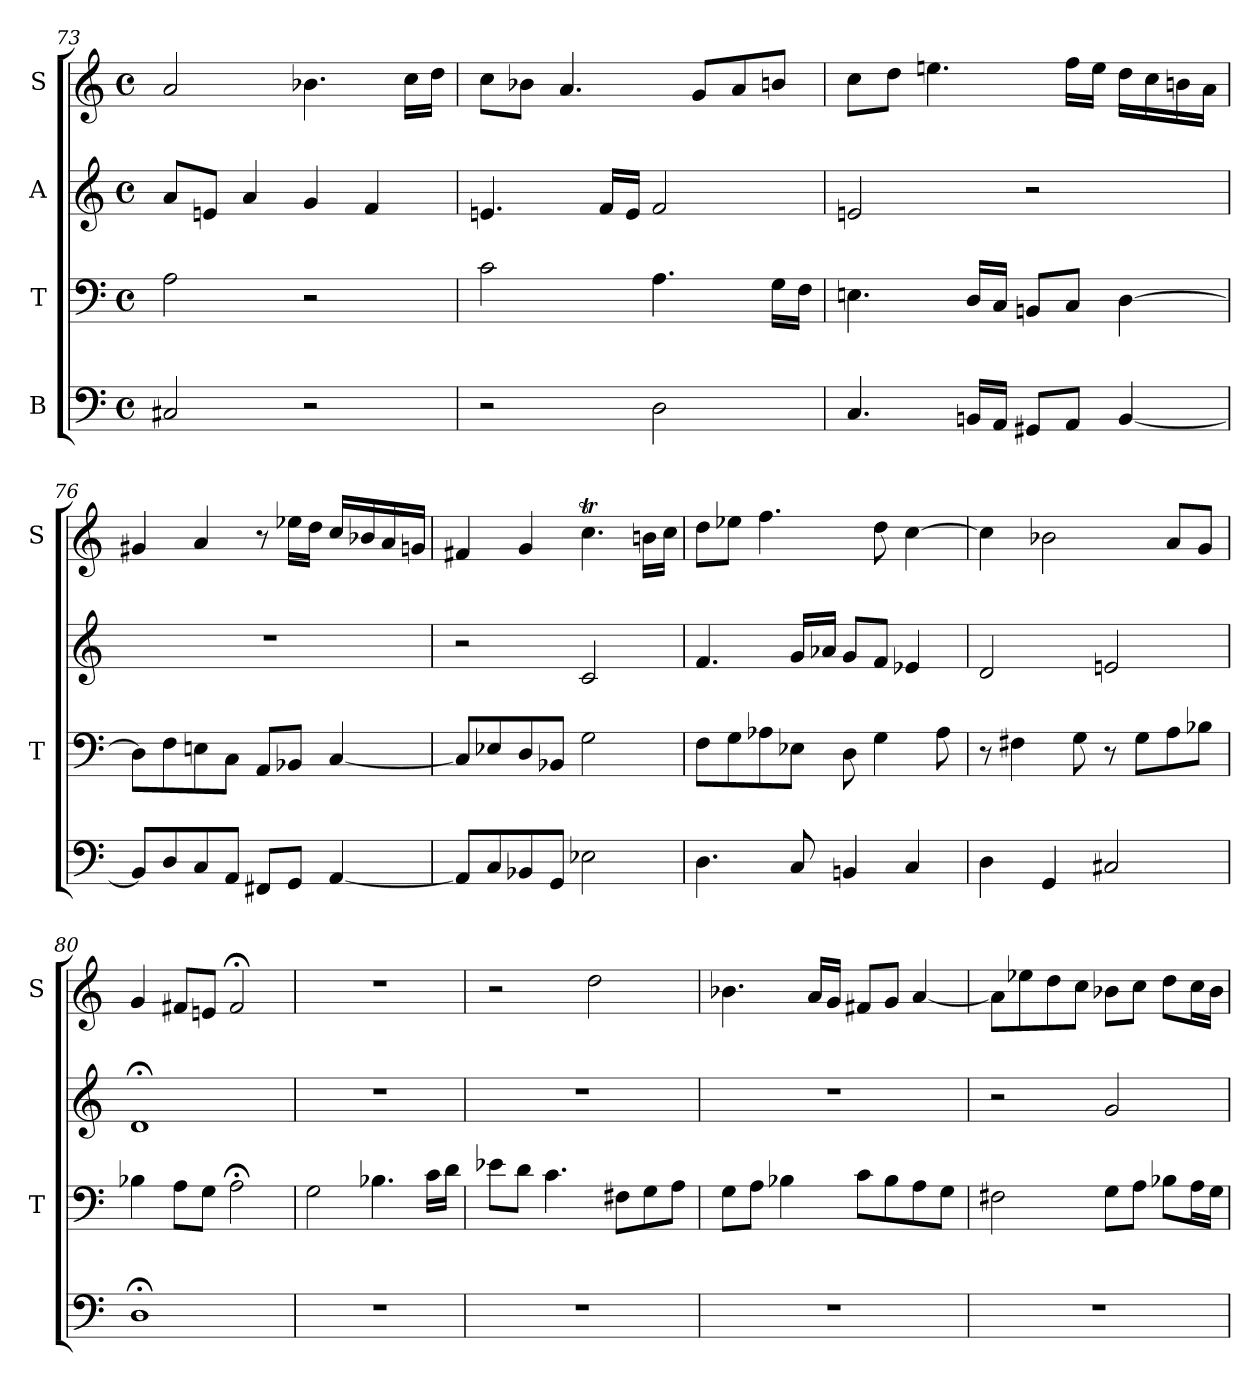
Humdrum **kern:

**kern	**kern	**kern	**kern
*part4	*part3	*part2	*part1
*staff4	*staff3	*staff2	*staff1
*I"B	*I"T	*I"A	*I"S
*	*I'T	*	*I'S
*clefF4	*clefF4	*clefG2	*clefG2
*M4/4	*M4/4	*M4/4	*M4/4
*met(c)	*met(c)	*met(c)	*met(c)
=73	=73	=73	=73
2C#/	2A\	8a/L	2a/
.	.	8en/J	.
.	.	4a/	.
2r	2r	4g/	4.b-\
.	.	4f/	.
.	.	.	16cc\LL
.	.	.	16dd\JJ
=74	=74	=74	=74
2r	2c\	4.en/	8cc\L
.	.	.	8b-\J
.	.	.	4.a/
.	.	16f/LL	.
.	.	16e/JJ	.
2D\	4.A\	2f/	.
.	.	.	8g/L
.	.	.	8a/
.	16G\LL	.	8bn/J
.	16F\JJ	.	.
!!LO:LB:g=z
=75	=75	=75	=75
4.C/	4.En\	2en/	8cc\L
.	.	.	8dd\J
.	.	.	4.een\
16BBn/LL	16D/LL	.	.
16AA/JJ	16C/JJ	.	.
8GG#/L	8BBn/L	2r	.
8AA/J	8C/J	.	16ff\LL
.	.	.	16ee\JJ
[4BB/	[4D\	.	16dd\LL
.	.	.	16cc\
.	.	.	16bn\
.	.	.	16a\JJ
=76	=76	=76	=76
8BB/L]	8D\L]	1r	4g#/
8D/	8F\	.	.
8C/	8En\	.	4a/
8AA/J	8C\J	.	.
8FF#/L	8AA/L	.	8r
8GG/J	8BB-/J	.	16ee-\LL
.	.	.	16dd\JJ
[4AA/	[4C/	.	16cc/LL
.	.	.	16b-/
.	.	.	16a/
.	.	.	16gn/JJ
=77	=77	=77	=77
8AA/L]	8C/L]	2r	4f#/
8C/	8E-/	.	.
8BB-/	8D/	.	4g/
8GG/J	8BB-/J	.	.
2E-\	2G\	2c/	4.ccT\
.	.	.	16bn\LL
.	.	.	16cc\JJ
=78	=78	=78	=78
4.D\	8F\L	4.f/	8dd\L
.	8G\	.	8ee-\J
.	8A-\	.	4.ff\
8C/	8E-\J	16g/LL	.
.	.	16a-/JJ	.
4BBn/	8D\	8g/L	.
.	4G\	8f/J	8dd\
4C/	.	4e-/	[4cc\
.	8A-\	.	.
!!LO:LB:g=z
=79	=79	=79	=79
4D\	8r	2d/	4cc\]
.	4F#\	.	.
4GG/	.	.	2b-\
.	8G\	.	.
2C#/	8r	2en/	.
.	8G\L	.	.
.	8A\	.	8a/L
.	8B-\J	.	8g/J
=80	=80	=80	=80
1D;<	4B-\	1d;<	4g/
.	8A\L	.	8f#/L
.	8G\J	.	8en/J
.	2A;<\	.	2f#;</
=81	=81	=81	=81
1r	2G\	1r	1r
.	4.B-\	.	.
.	16c\LL	.	.
.	16d\JJ	.	.
=82	=82	=82	=82
1r	8e-\L	1r	2r
.	8d\J	.	.
.	4.c\	.	.
.	.	.	2dd\
.	8F#\L	.	.
.	8G\	.	.
.	8A\J	.	.
!!LO:LB:g=z
=83	=83	=83	=83
1r	8G\L	1r	4.b-\
.	8A\J	.	.
.	4B-\	.	.
.	.	.	16a/LL
.	.	.	16g/JJ
.	8c\L	.	8f#/L
.	8B-\	.	8g/J
.	8A\	.	[4a/
.	8G\J	.	.
=84	=84	=84	=84
1r	2F#\	2r	8a\L]
.	.	.	8ee-\
.	.	.	8dd\
.	.	.	8cc\J
.	8G\L	2g/	8b-\L
.	8A\J	.	8cc\J
.	8B-\L	.	8dd\L
.	16A\L	.	16cc\L
.	16G\JJ	.	16b-\JJ
=	=	=	=
*-	*-	*-	*-
